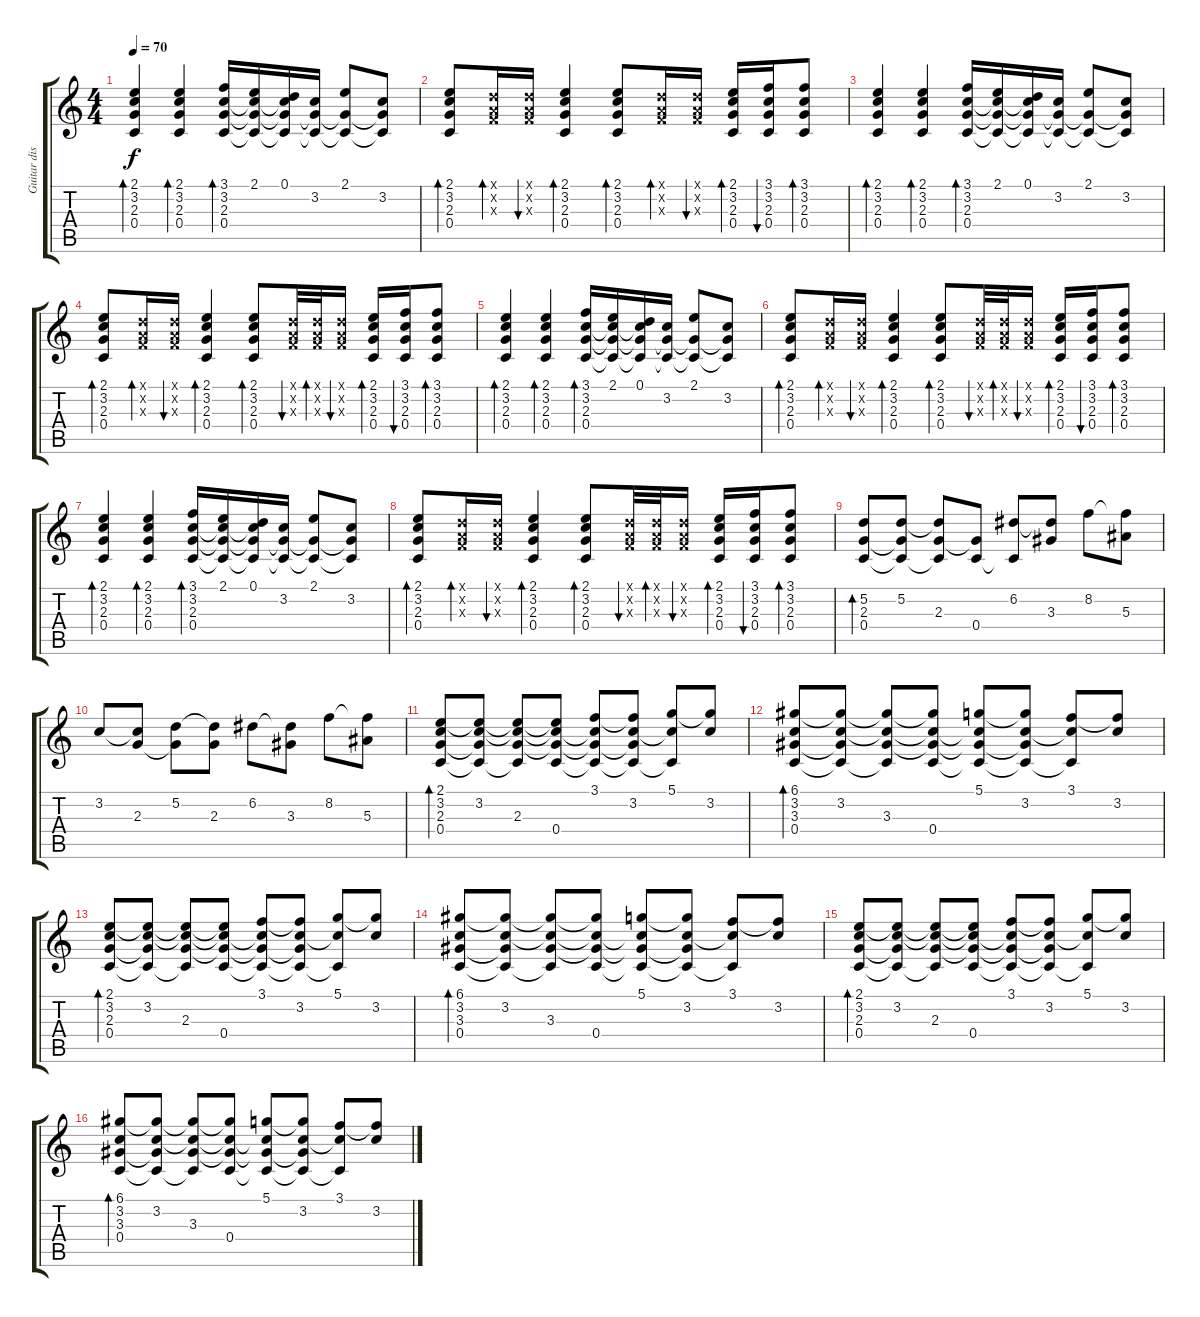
\track ("Guitar distortion 1" "Guitar dis") {instrument distortionguitar}
\staff {score tabs}
\tuning (D4 A3 F3 C3 G2 D2) {hide}
\ts (4 4)
\tempo 70
\clef g2
\ks c
(2.1 3.2 2.3 0.4).4{bd 60 dy f} (2.1 3.2 2.3 0.4).4{bd 60} (3.1 3.2 2.3 0.4).16{bd 60} (2.1 3.2{t} 2.3{t} 0.4{t}).16 (0.1 3.2{t} 2.3{t} 0.4{t}).16 (3.2 2.3{t} 0.4{t}).16 (2.1 2.3{t} 0.4{t}).8 (3.2 2.3{t} 0.4{t}).8 |
(2.1 3.2 2.3 0.4).8{bd 60} (0.1{x} 0.2{x} 0.3{x}).16{bd 60} (0.1{x} 0.2{x} 0.3{x}).16{bu 60} (2.1 3.2 2.3 0.4).4{bd 60} (2.1 3.2 2.3 0.4).8{bd 60} (0.1{x} 0.2{x} 0.3{x}).16{bd 60} (0.1{x} 0.2{x} 0.3{x}).16{bu 60} (2.1 3.2 2.3 0.4).16{bd 60} (3.1 3.2 2.3 0.4).16{bu 60} (3.1 3.2 2.3 0.4).8{bd 60} |
(2.1 3.2 2.3 0.4).4{bd 60} (2.1 3.2 2.3 0.4).4{bd 60} (3.1 3.2 2.3 0.4).16{bd 60} (2.1 3.2{t} 2.3{t} 0.4{t}).16 (0.1 3.2{t} 2.3{t} 0.4{t}).16 (3.2 2.3{t} 0.4{t}).16 (2.1 2.3{t} 0.4{t}).8 (3.2 2.3{t} 0.4{t}).8 |
(2.1 3.2 2.3 0.4).8{bd 60} (0.1{x} 0.2{x} 0.3{x}).16{bd 60} (0.1{x} 0.2{x} 0.3{x}).16{bu 60} (2.1 3.2 2.3 0.4).4{bd 60} (2.1 3.2 2.3 0.4).8{bd 60} (0.1{x} 0.2{x} 0.3{x}).32{bu 60} (0.1{x} 0.2{x} 0.3{x}).32{bd 60} (0.1{x} 0.2{x} 0.3{x}).16{bu 60} (2.1 3.2 2.3 0.4).16{bd 60} (3.1 3.2 2.3 0.4).16{bu 60} (3.1 3.2 2.3 0.4).8{bd 60} |
(2.1 3.2 2.3 0.4).4{bd 60} (2.1 3.2 2.3 0.4).4{bd 60} (3.1 3.2 2.3 0.4).16{bd 60} (2.1 3.2{t} 2.3{t} 0.4{t}).16 (0.1 3.2{t} 2.3{t} 0.4{t}).16 (3.2 2.3{t} 0.4{t}).16 (2.1 2.3{t} 0.4{t}).8 (3.2 2.3{t} 0.4{t}).8 |
(2.1 3.2 2.3 0.4).8{bd 60} (0.1{x} 0.2{x} 0.3{x}).16{bd 60} (0.1{x} 0.2{x} 0.3{x}).16{bu 60} (2.1 3.2 2.3 0.4).4{bd 60} (2.1 3.2 2.3 0.4).8{bd 60} (0.1{x} 0.2{x} 0.3{x}).32{bu 60} (0.1{x} 0.2{x} 0.3{x}).32{bd 60} (0.1{x} 0.2{x} 0.3{x}).16{bu 60} (2.1 3.2 2.3 0.4).16{bd 60} (3.1 3.2 2.3 0.4).16{bu 60} (3.1 3.2 2.3 0.4).8{bd 60} |
(2.1 3.2 2.3 0.4).4{bd 60} (2.1 3.2 2.3 0.4).4{bd 60} (3.1 3.2 2.3 0.4).16{bd 60} (2.1 3.2{t} 2.3{t} 0.4{t}).16 (0.1 3.2{t} 2.3{t} 0.4{t}).16 (3.2 2.3{t} 0.4{t}).16 (2.1 2.3{t} 0.4{t}).8 (3.2 2.3{t} 0.4{t}).8 |
(2.1 3.2 2.3 0.4).8{bd 60} (0.1{x} 0.2{x} 0.3{x}).16{bd 60} (0.1{x} 0.2{x} 0.3{x}).16{bu 60} (2.1 3.2 2.3 0.4).4{bd 60} (2.1 3.2 2.3 0.4).8{bd 60} (0.1{x} 0.2{x} 0.3{x}).32{bu 60} (0.1{x} 0.2{x} 0.3{x}).32{bd 60} (0.1{x} 0.2{x} 0.3{x}).16{bu 60} (2.1 3.2 2.3 0.4).16{bd 60} (3.1 3.2 2.3 0.4).16{bu 60} (3.1 3.2 2.3 0.4).8{bd 60} |
(5.2 2.3 0.4).8{bd 240} (5.2 2.3{t} 0.4{t}).8 (5.2{t} 2.3 0.4{t}).8 (2.3{t} 0.4).8 (6.2 0.4{t}).8 (6.2{t} 3.3).8 8.2.8 (8.2{t} 5.3).8 |
3.2.8 (3.2{t} 2.3).8 (5.2 2.3{t}).8 (5.2{t} 2.3).8 6.2.8 (6.2{t} 3.3).8 8.2.8 (8.2{t} 5.3).8 |
(2.1 3.2 2.3 0.4).8{bd 240} (2.1{t} 3.2 2.3{t} 0.4{t}).8 (2.1{t} 3.2{t} 2.3 0.4{t}).8 (2.1{t} 3.2{t} 2.3{t} 0.4).8 (3.1 3.2{t} 2.3{t} 0.4{t}).8 (3.1{t} 3.2 2.3{t} 0.4{t}).8 (5.1 3.2{t} 0.4{t}).8 (5.1{t} 3.2).8 |
(6.1 3.2 3.3 0.4).8{bd 240} (6.1{t} 3.2 3.3{t} 0.4{t}).8 (6.1{t} 3.2{t} 3.3 0.4{t}).8 (6.1{t} 3.2{t} 3.3{t} 0.4).8 (5.1 3.2{t} 3.3{t} 0.4{t}).8 (5.1{t} 3.2 3.3{t} 0.4{t}).8 (3.1 3.2{t} 0.4{t}).8 (3.1{t} 3.2).8 |
(2.1 3.2 2.3 0.4).8{bd 240} (2.1{t} 3.2 2.3{t} 0.4{t}).8 (2.1{t} 3.2{t} 2.3 0.4{t}).8 (2.1{t} 3.2{t} 2.3{t} 0.4).8 (3.1 3.2{t} 2.3{t} 0.4{t}).8 (3.1{t} 3.2 2.3{t} 0.4{t}).8 (5.1 3.2{t} 0.4{t}).8 (5.1{t} 3.2).8 |
(6.1 3.2 3.3 0.4).8{bd 240} (6.1{t} 3.2 3.3{t} 0.4{t}).8 (6.1{t} 3.2{t} 3.3 0.4{t}).8 (6.1{t} 3.2{t} 3.3{t} 0.4).8 (5.1 3.2{t} 3.3{t} 0.4{t}).8 (5.1{t} 3.2 3.3{t} 0.4{t}).8 (3.1 3.2{t} 0.4{t}).8 (3.1{t} 3.2).8 |
(2.1 3.2 2.3 0.4).8{bd 240} (2.1{t} 3.2 2.3{t} 0.4{t}).8 (2.1{t} 3.2{t} 2.3 0.4{t}).8 (2.1{t} 3.2{t} 2.3{t} 0.4).8 (3.1 3.2{t} 2.3{t} 0.4{t}).8 (3.1{t} 3.2 2.3{t} 0.4{t}).8 (5.1 3.2{t} 0.4{t}).8 (5.1{t} 3.2).8 |
(6.1 3.2 3.3 0.4).8{bd 240} (6.1{t} 3.2 3.3{t} 0.4{t}).8 (6.1{t} 3.2{t} 3.3 0.4{t}).8 (6.1{t} 3.2{t} 3.3{t} 0.4).8 (5.1 3.2{t} 3.3{t} 0.4{t}).8 (5.1{t} 3.2 3.3{t} 0.4{t}).8 (3.1 3.2{t} 0.4{t}).8 (3.1{t} 3.2).8
